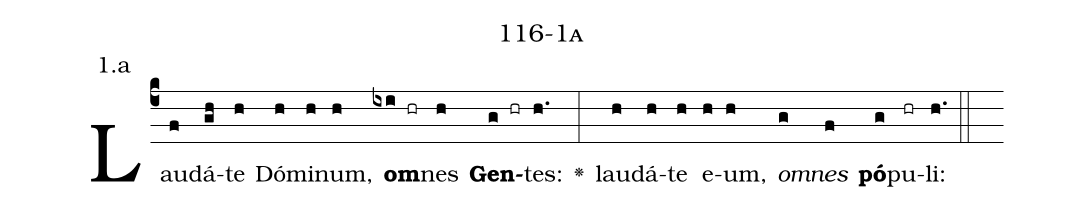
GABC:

name: 116-1a;
annotation: 1.a;
%%
(c4)Lau(f)dá(gh)te(h) Dó(h)mi(h)num,(h) <b>om</b>(ixi hr)nes(h) <b>Gen</b>(g hr)tes:(h.) <v>\greheightstar</v>(:) lau(h)dá(h)te(h) e(h)um,(h) <i>om</i>(g)<i>nes</i>(f) <b>pó</b>(g)pu(hr)li:(h.) (::)


%E(h) u(h) o(g) u(f) a(g) e.(h.) (::)
